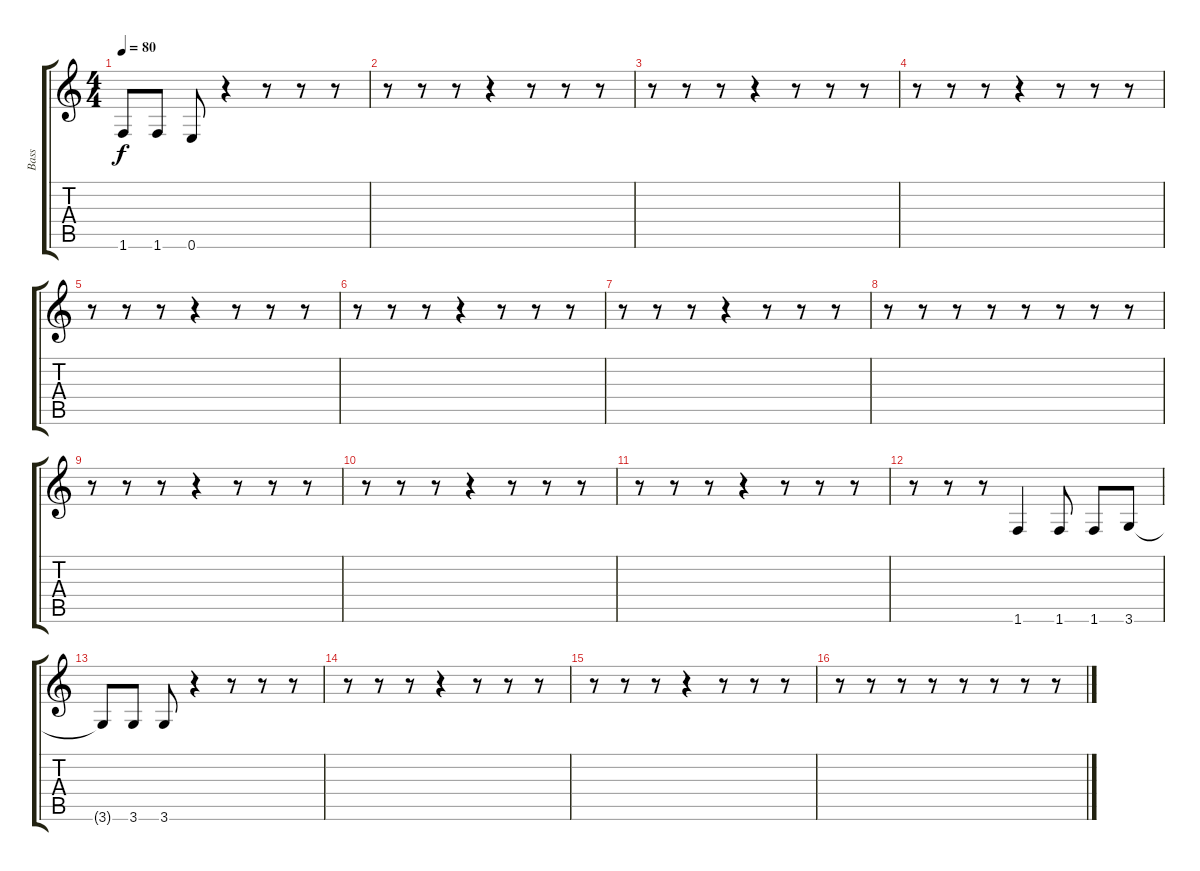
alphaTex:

\track ("Bass" "Bass") {instrument electricbassfinger}
\staff {score tabs}
\tuning (E4 B3 G3 D3 A2 E2) {hide}
\ts (4 4)
\tempo 80
\clef g2
\ks c
1.6.8{dy f} 1.6.8 0.6.8 r.4 r.8 r.8 r.8 |
r.8 r.8 r.8 r.4 r.8 r.8 r.8 |
r.8 r.8 r.8 r.4 r.8 r.8 r.8 |
r.8 r.8 r.8 r.4 r.8 r.8 r.8 |
r.8 r.8 r.8 r.4 r.8 r.8 r.8 |
r.8 r.8 r.8 r.4 r.8 r.8 r.8 |
r.8 r.8 r.8 r.4 r.8 r.8 r.8 |
r.8 r.8 r.8 r.8 r.8 r.8 r.8 r.8 |
r.8 r.8 r.8 r.4 r.8 r.8 r.8 |
r.8 r.8 r.8 r.4 r.8 r.8 r.8 |
r.8 r.8 r.8 r.4 r.8 r.8 r.8 |
r.8 r.8 r.8 1.6.4 1.6.8 1.6.8 3.6.8 |
3.6{t}.8 3.6.8 3.6.8 r.4 r.8 r.8 r.8 |
r.8 r.8 r.8 r.4 r.8 r.8 r.8 |
r.8 r.8 r.8 r.4 r.8 r.8 r.8 |
r.8 r.8 r.8 r.8 r.8 r.8 r.8 r.8
